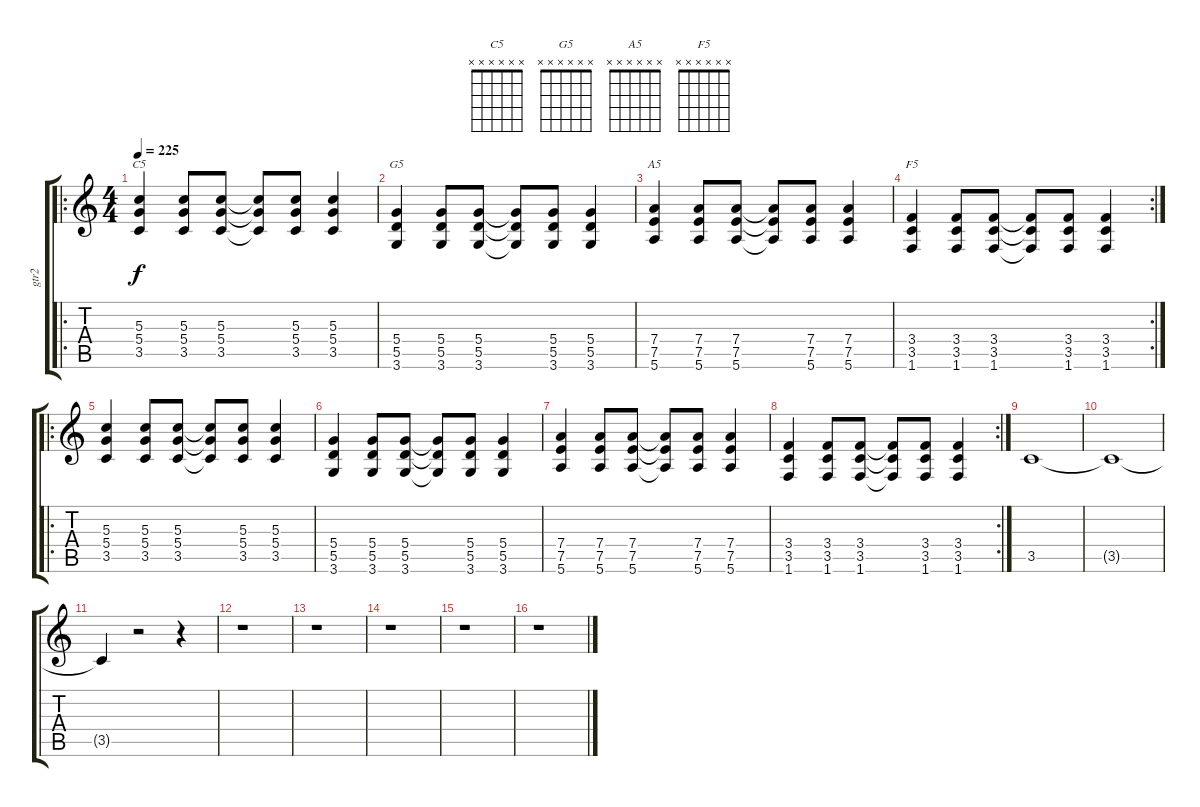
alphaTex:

\track ("gtr2" "gtr2") {instrument distortionguitar}
\staff {score tabs}
\tuning (E4 B3 G3 D3 A2 E2) {hide}
\chord ("C5" x x x x x x) {firstfret 0}
\chord ("G5" x x x x x x) {firstfret 0}
\chord ("A5" x x x x x x) {firstfret 0}
\chord ("F5" x x x x x x) {firstfret 0}
\ro
\ts (4 4)
\tempo 225
\clef g2
\ks c
(5.3 5.4 3.5).4{ch "C5" dy f} (5.3 5.4 3.5).8 (5.3 5.4 3.5).8 (5.3{t} 5.4{t} 3.5{t}).8 (5.3 5.4 3.5).8 (5.3 5.4 3.5).4 |
(5.4 5.5 3.6).4{ch "G5"} (5.4 5.5 3.6).8 (5.4 5.5 3.6).8 (5.4{t} 5.5{t} 3.6{t}).8 (5.4 5.5 3.6).8 (5.4 5.5 3.6).4 |
(7.4 7.5 5.6).4{ch "A5"} (7.4 7.5 5.6).8 (7.4 7.5 5.6).8 (7.4{t} 7.5{t} 5.6{t}).8 (7.4 7.5 5.6).8 (7.4 7.5 5.6).4 |
\rc 2
(3.4 3.5 1.6).4{ch "F5"} (3.4 3.5 1.6).8 (3.4 3.5 1.6).8 (3.4{t} 3.5{t} 1.6{t}).8 (3.4 3.5 1.6).8 (3.4 3.5 1.6).4 |
\ro
(5.3 5.4 3.5).4 (5.3 5.4 3.5).8 (5.3 5.4 3.5).8 (5.3{t} 5.4{t} 3.5{t}).8 (5.3 5.4 3.5).8 (5.3 5.4 3.5).4 |
(5.4 5.5 3.6).4 (5.4 5.5 3.6).8 (5.4 5.5 3.6).8 (5.4{t} 5.5{t} 3.6{t}).8 (5.4 5.5 3.6).8 (5.4 5.5 3.6).4 |
(7.4 7.5 5.6).4 (7.4 7.5 5.6).8 (7.4 7.5 5.6).8 (7.4{t} 7.5{t} 5.6{t}).8 (7.4 7.5 5.6).8 (7.4 7.5 5.6).4 |
\rc 2
(3.4 3.5 1.6).4 (3.4 3.5 1.6).8 (3.4 3.5 1.6).8 (3.4{t} 3.5{t} 1.6{t}).8 (3.4 3.5 1.6).8 (3.4 3.5 1.6).4 |
3.5.1 |
3.5{t}.1 |
3.5{t}.4 r.2 r.4 |
r.1 |
r.1 |
r.1 |
r.1 |
r.1
